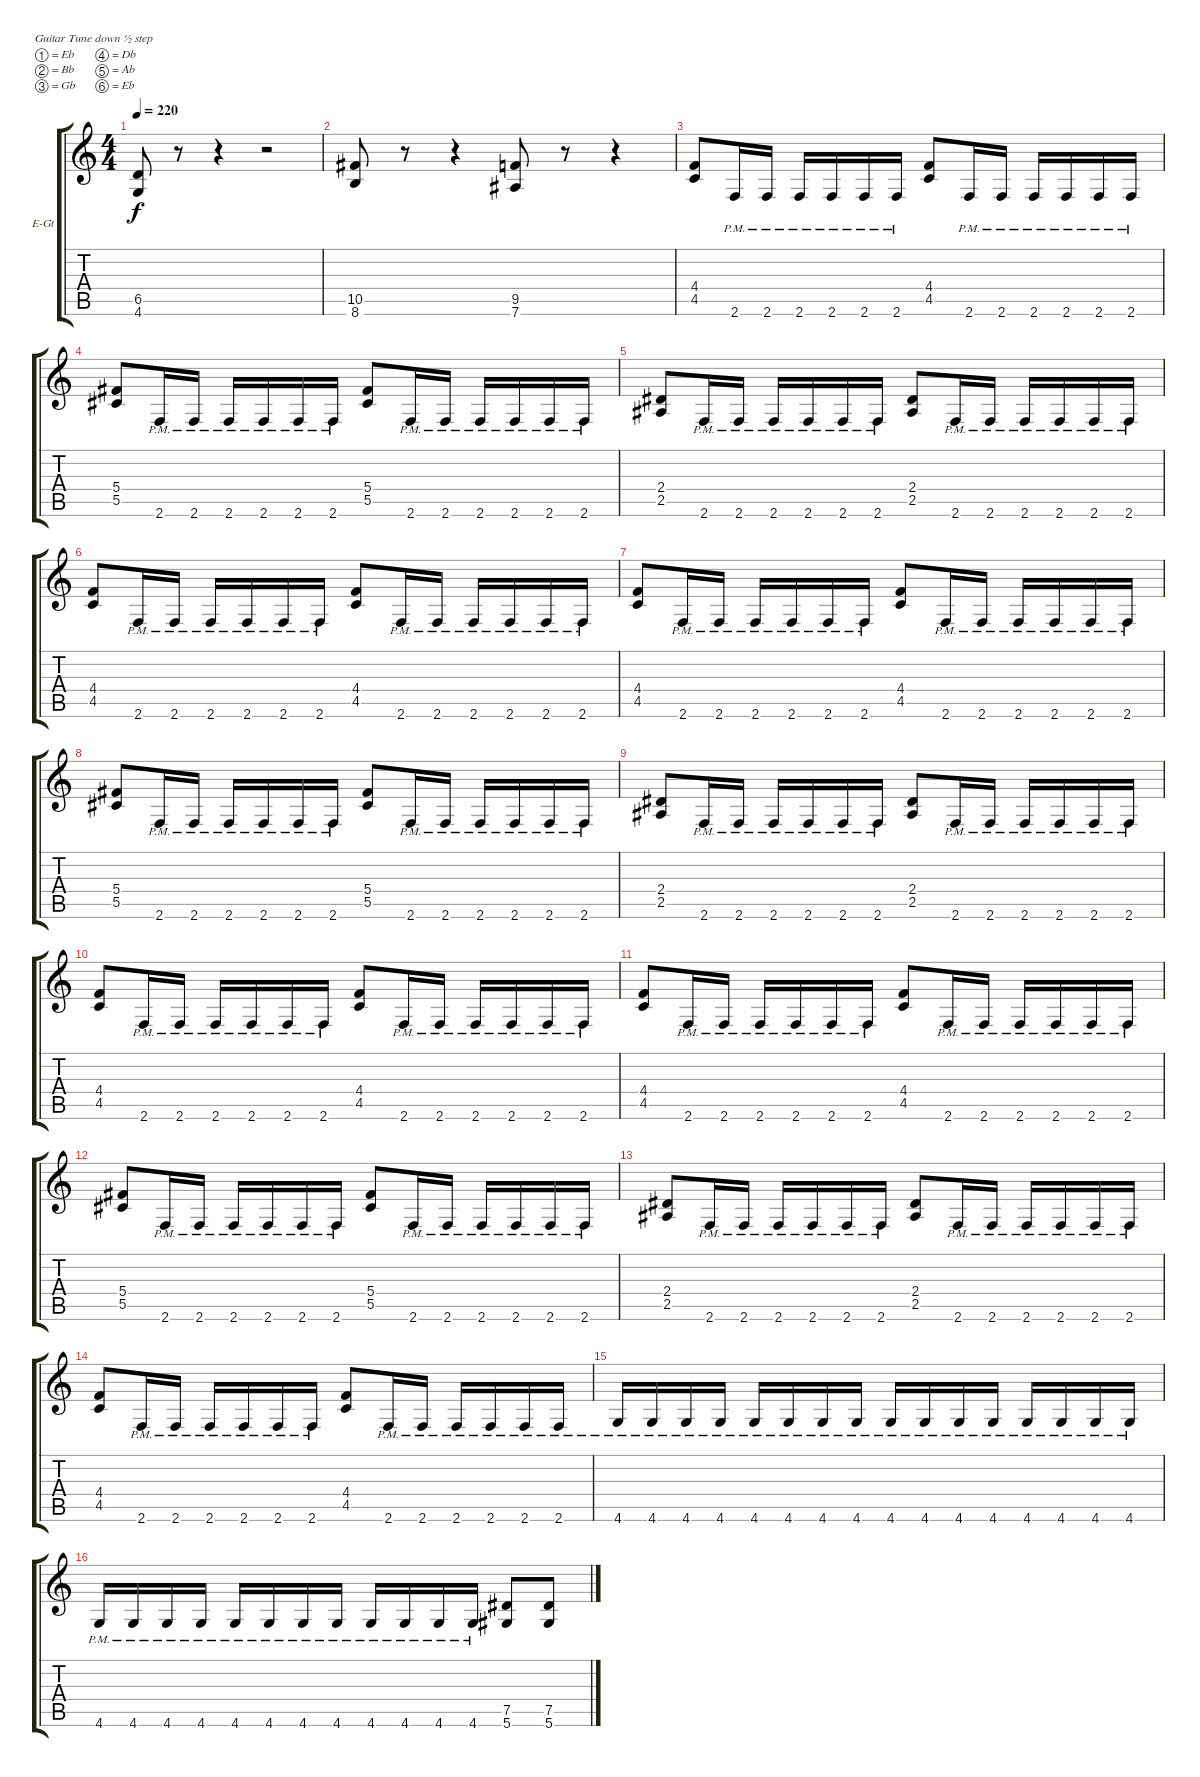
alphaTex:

\bracketExtendMode groupsimilarinstruments
\firstSystemTrackNameOrientation horizontal
\otherSystemsTrackNameOrientation horizontal
\track ("Kerry King" "E-Gt") {instrument distortionguitar}
\staff {score tabs}
\tuning (Eb4 Bb3 Gb3 Db3 Ab2 Eb2)
\ts (4 4)
\tempo 220
\clef g2
\ks c
(6.5 4.6).8{dy f} r.8 r.4 r.2 |
(10.5 8.6).8 r.8 r.4 (9.5 7.6).8 r.8 r.4 |
(4.4 4.5).8 2.6{pm}.16 2.6{pm}.16 2.6{pm}.16 2.6{pm}.16 2.6{pm}.16 2.6{pm}.16 (4.4 4.5).8 2.6{pm}.16 2.6{pm}.16 2.6{pm}.16 2.6{pm}.16 2.6{pm}.16 2.6{pm}.16 |
(5.4 5.5).8 2.6{pm}.16 2.6{pm}.16 2.6{pm}.16 2.6{pm}.16 2.6{pm}.16 2.6{pm}.16 (5.4 5.5).8 2.6{pm}.16 2.6{pm}.16 2.6{pm}.16 2.6{pm}.16 2.6{pm}.16 2.6{pm}.16 |
(2.4 2.5).8 2.6{pm}.16 2.6{pm}.16 2.6{pm}.16 2.6{pm}.16 2.6{pm}.16 2.6{pm}.16 (2.4 2.5).8 2.6{pm}.16 2.6{pm}.16 2.6{pm}.16 2.6{pm}.16 2.6{pm}.16 2.6{pm}.16 |
(4.4 4.5).8 2.6{pm}.16 2.6{pm}.16 2.6{pm}.16 2.6{pm}.16 2.6{pm}.16 2.6{pm}.16 (4.4 4.5).8 2.6{pm}.16 2.6{pm}.16 2.6{pm}.16 2.6{pm}.16 2.6{pm}.16 2.6{pm}.16 |
(4.4 4.5).8 2.6{pm}.16 2.6{pm}.16 2.6{pm}.16 2.6{pm}.16 2.6{pm}.16 2.6{pm}.16 (4.4 4.5).8 2.6{pm}.16 2.6{pm}.16 2.6{pm}.16 2.6{pm}.16 2.6{pm}.16 2.6{pm}.16 |
(5.4 5.5).8 2.6{pm}.16 2.6{pm}.16 2.6{pm}.16 2.6{pm}.16 2.6{pm}.16 2.6{pm}.16 (5.4 5.5).8 2.6{pm}.16 2.6{pm}.16 2.6{pm}.16 2.6{pm}.16 2.6{pm}.16 2.6{pm}.16 |
(2.4 2.5).8 2.6{pm}.16 2.6{pm}.16 2.6{pm}.16 2.6{pm}.16 2.6{pm}.16 2.6{pm}.16 (2.4 2.5).8 2.6{pm}.16 2.6{pm}.16 2.6{pm}.16 2.6{pm}.16 2.6{pm}.16 2.6{pm}.16 |
(4.4 4.5).8 2.6{pm}.16 2.6{pm}.16 2.6{pm}.16 2.6{pm}.16 2.6{pm}.16 2.6{pm}.16 (4.4 4.5).8 2.6{pm}.16 2.6{pm}.16 2.6{pm}.16 2.6{pm}.16 2.6{pm}.16 2.6{pm}.16 |
(4.4 4.5).8 2.6{pm}.16 2.6{pm}.16 2.6{pm}.16 2.6{pm}.16 2.6{pm}.16 2.6{pm}.16 (4.4 4.5).8 2.6{pm}.16 2.6{pm}.16 2.6{pm}.16 2.6{pm}.16 2.6{pm}.16 2.6{pm}.16 |
(5.4 5.5).8 2.6{pm}.16 2.6{pm}.16 2.6{pm}.16 2.6{pm}.16 2.6{pm}.16 2.6{pm}.16 (5.4 5.5).8 2.6{pm}.16 2.6{pm}.16 2.6{pm}.16 2.6{pm}.16 2.6{pm}.16 2.6{pm}.16 |
(2.4 2.5).8 2.6{pm}.16 2.6{pm}.16 2.6{pm}.16 2.6{pm}.16 2.6{pm}.16 2.6{pm}.16 (2.4 2.5).8 2.6{pm}.16 2.6{pm}.16 2.6{pm}.16 2.6{pm}.16 2.6{pm}.16 2.6{pm}.16 |
(4.4 4.5).8 2.6{pm}.16 2.6{pm}.16 2.6{pm}.16 2.6{pm}.16 2.6{pm}.16 2.6{pm}.16 (4.4 4.5).8 2.6{pm}.16 2.6{pm}.16 2.6{pm}.16 2.6{pm}.16 2.6{pm}.16 2.6{pm}.16 |
4.6{pm}.16 4.6{pm}.16 4.6{pm}.16 4.6{pm}.16 4.6{pm}.16 4.6{pm}.16 4.6{pm}.16 4.6{pm}.16 4.6{pm}.16 4.6{pm}.16 4.6{pm}.16 4.6{pm}.16 4.6{pm}.16 4.6{pm}.16 4.6{pm}.16 4.6{pm}.16 |
4.6{pm}.16 4.6{pm}.16 4.6{pm}.16 4.6{pm}.16 4.6{pm}.16 4.6{pm}.16 4.6{pm}.16 4.6{pm}.16 4.6{pm}.16 4.6{pm}.16 4.6{pm}.16 4.6{pm}.16 (7.5 5.6).8 (7.5 5.6).8
